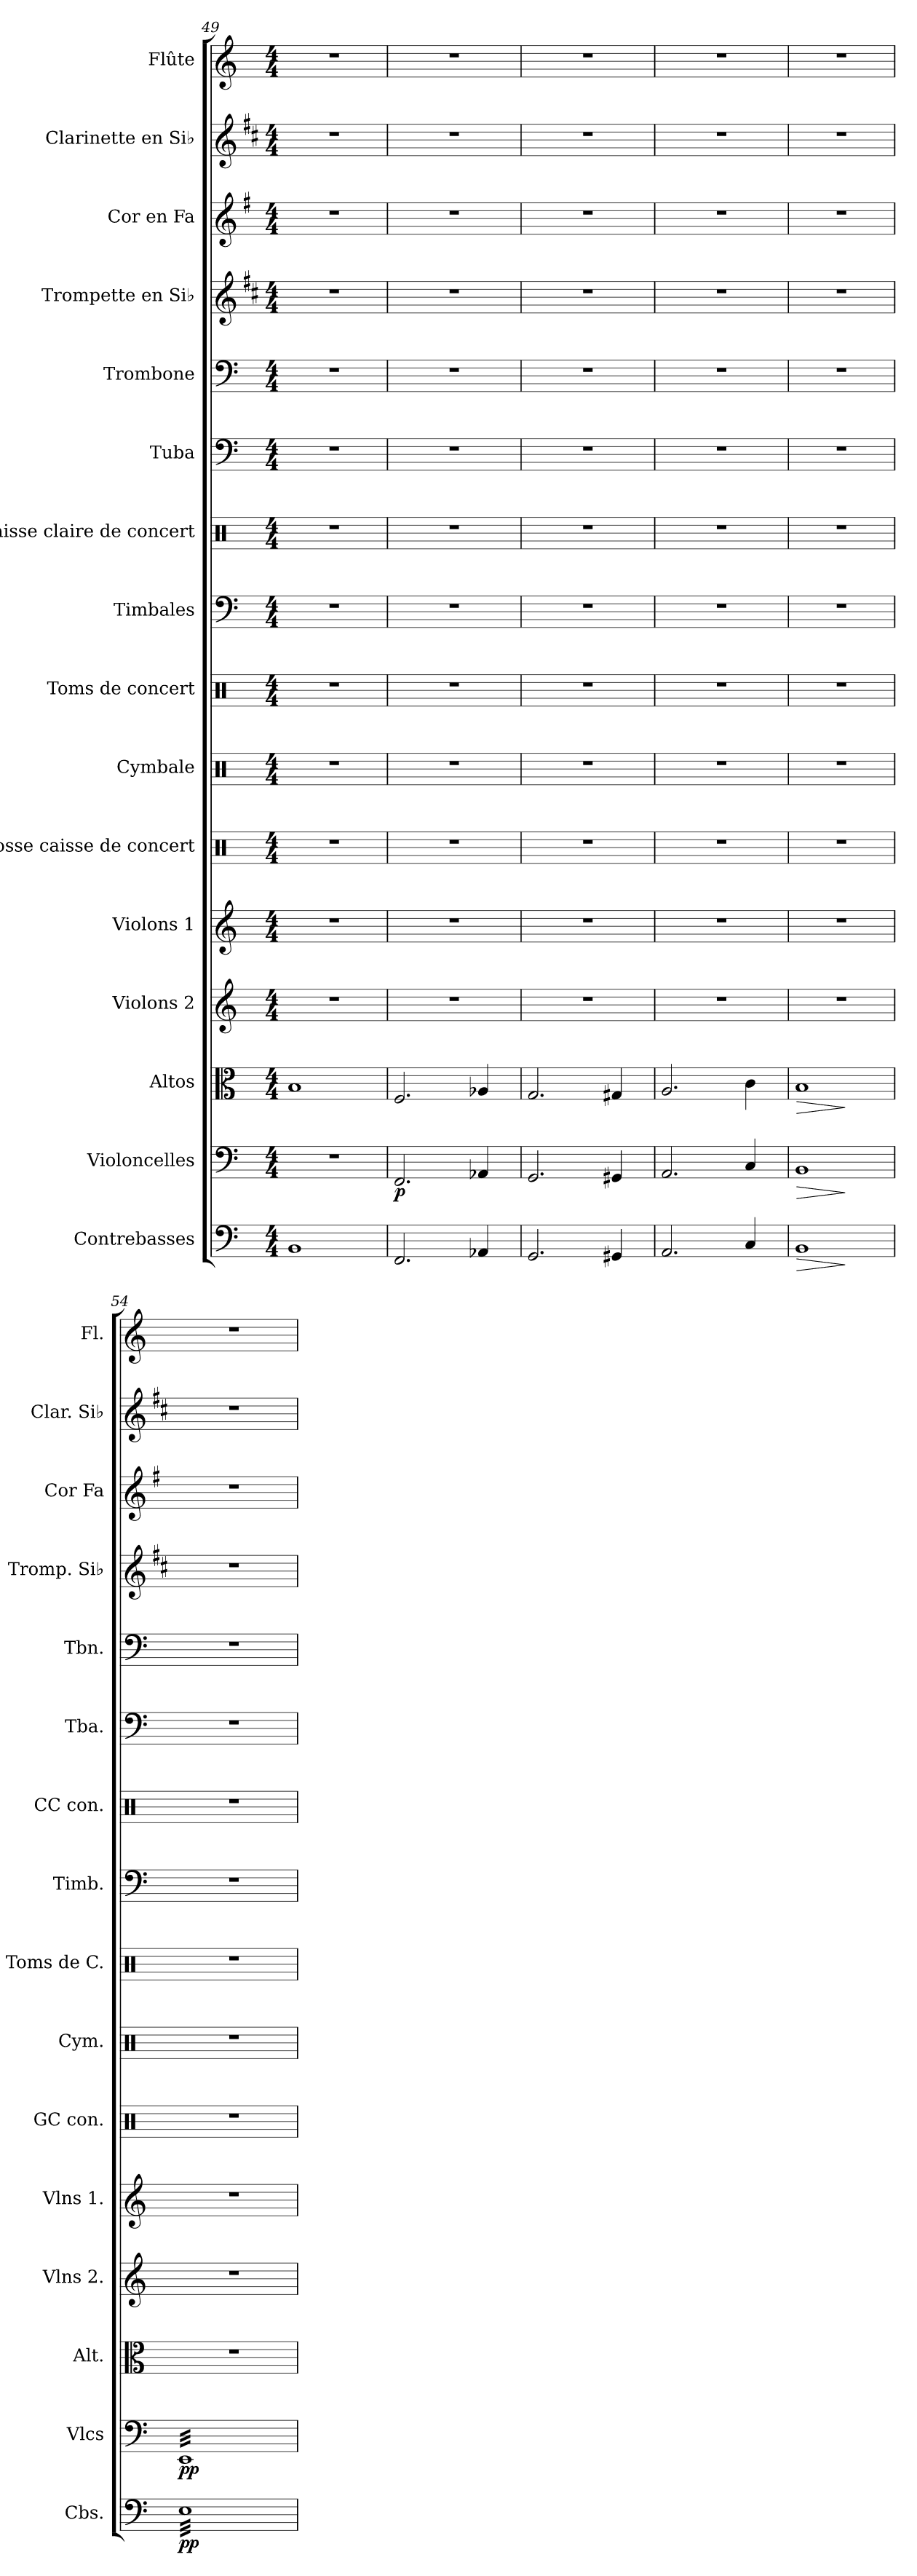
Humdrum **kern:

**kern	**dynam	**kern	**dynam	**kern	**dynam	**kern	**kern	**kern	**kern	**kern	**kern	**kern	**kern	**kern	**kern	**kern	**kern	**kern
*part16	*part16	*part15	*part15	*part14	*part14	*part13	*part12	*part11	*part10	*part9	*part8	*part7	*part6	*part5	*part4	*part3	*part2	*part1
*staff16	*staff16	*staff15	*staff15	*staff14	*staff14	*staff13	*staff12	*staff11	*staff10	*staff9	*staff8	*staff7	*staff6	*staff5	*staff4	*staff3	*staff2	*staff1
*I"Contrebasses	*	*I"Violoncelles	*	*I"Altos	*	*I"Violons 2	*I"Violons 1	*I"Grosse caisse de concert	*I"Cymbale	*I"Toms de concert	*I"Timbales	*I"Caisse claire de concert	*I"Tuba	*I"Trombone	*I"Trompette en Si♭	*I"Cor en Fa	*I"Clarinette en Si♭	*I"Flûte
*I'Cbs.	*	*I'Vlcs	*	*I'Alt.	*	*I'Vlns 2.	*I'Vlns 1.	*I'GC con.	*I'Cym.	*I'Toms de C.	*I'Timb.	*I'CC con.	*I'Tba.	*I'Tbn.	*I'Tromp. Si♭	*I'Cor Fa	*I'Clar. Si♭	*I'Fl.
*clefF4	*	*clefF4	*	*clefC3	*	*clefG2	*clefG2	*clefX	*clefX	*clefX	*clefF4	*clefX	*clefF4	*clefF4	*clefG2	*clefG2	*clefG2	*clefG2
*ITrd7c12	*	*	*	*	*	*	*	*	*	*	*	*	*	*	*ITrd1c2	*ITrd4c7	*ITrd1c2	*
*k[]	*	*k[]	*	*k[]	*	*k[]	*k[]	*k[]	*k[]	*k[]	*k[]	*k[]	*k[]	*k[]	*k[]	*k[]	*k[]	*k[]
*M4/4	*	*M4/4	*	*M4/4	*	*M4/4	*M4/4	*M4/4	*M4/4	*M4/4	*M4/4	*M4/4	*M4/4	*M4/4	*M4/4	*M4/4	*M4/4	*M4/4
=49	=49	=49	=49	=49	=49	=49	=49	=49	=49	=49	=49	=49	=49	=49	=49	=49	=49	=49
1BBB	.	1r	.	1B	.	1r	1r	1r	1r	1r	1r	1r	1r	1r	1r	1r	1r	1r
=50	=50	=50	=50	=50	=50	=50	=50	=50	=50	=50	=50	=50	=50	=50	=50	=50	=50	=50
!	!	!	!LO:DY:b	!	!	!	!	!	!	!	!	!	!	!	!	!	!	!
2.FFF/	.	2.FF/	p	2.F/	.	1r	1r	1r	1r	1r	1r	1r	1r	1r	1r	1r	1r	1r
4AAA-X/	.	4AA-X/	.	4A-X/	.	.	.	.	.	.	.	.	.	.	.	.	.	.
=51	=51	=51	=51	=51	=51	=51	=51	=51	=51	=51	=51	=51	=51	=51	=51	=51	=51	=51
2.GGG/	.	2.GG/	.	2.G/	.	1r	1r	1r	1r	1r	1r	1r	1r	1r	1r	1r	1r	1r
4GGG#X/	.	4GG#X/	.	4G#X/	.	.	.	.	.	.	.	.	.	.	.	.	.	.
=52	=52	=52	=52	=52	=52	=52	=52	=52	=52	=52	=52	=52	=52	=52	=52	=52	=52	=52
2.AAA/	.	2.AA/	.	2.A/	.	1r	1r	1r	1r	1r	1r	1r	1r	1r	1r	1r	1r	1r
4CC/	.	4C/	.	4c\	.	.	.	.	.	.	.	.	.	.	.	.	.	.
=53	=53	=53	=53	=53	=53	=53	=53	=53	=53	=53	=53	=53	=53	=53	=53	=53	=53	=53
!	!LO:HP:b	!	!LO:HP:b	!	!LO:HP:b	!	!	!	!	!	!	!	!	!	!	!	!	!
1BBB	>	1BB	>	1B	>	1r	1r	1r	1r	1r	1r	1r	1r	1r	1r	1r	1r	1r
.	]	.	]	.	]	.	.	.	.	.	.	.	.	.	.	.	.	.
!!LO:PB:g=z
=54	=54	=54	=54	=54	=54	=54	=54	=54	=54	=54	=54	=54	=54	=54	=54	=54	=54	=54
!	!LO:DY:b	!	!LO:DY:b	!	!	!	!	!	!	!	!	!	!	!	!	!	!	!
*tremolo	*	*	*	*	*	*	*	*	*	*	*	*	*	*	*	*	*	*
*	*	*tremolo	*	*	*	*	*	*	*	*	*	*	*	*	*	*	*	*
32EELLL	pp	32EELLL	pp	1r	.	1r	1r	1r	1r	1r	1r	1r	1r	1r	1r	1r	1r	1r
32EE	.	32EE	.	.	.	.	.	.	.	.	.	.	.	.	.	.	.	.
32EE	.	32EE	.	.	.	.	.	.	.	.	.	.	.	.	.	.	.	.
32EE	.	32EE	.	.	.	.	.	.	.	.	.	.	.	.	.	.	.	.
32EE	.	32EE	.	.	.	.	.	.	.	.	.	.	.	.	.	.	.	.
32EE	.	32EE	.	.	.	.	.	.	.	.	.	.	.	.	.	.	.	.
32EE	.	32EE	.	.	.	.	.	.	.	.	.	.	.	.	.	.	.	.
32EE	.	32EE	.	.	.	.	.	.	.	.	.	.	.	.	.	.	.	.
32EE	.	32EE	.	.	.	.	.	.	.	.	.	.	.	.	.	.	.	.
32EE	.	32EE	.	.	.	.	.	.	.	.	.	.	.	.	.	.	.	.
32EE	.	32EE	.	.	.	.	.	.	.	.	.	.	.	.	.	.	.	.
32EE	.	32EE	.	.	.	.	.	.	.	.	.	.	.	.	.	.	.	.
32EE	.	32EE	.	.	.	.	.	.	.	.	.	.	.	.	.	.	.	.
32EE	.	32EE	.	.	.	.	.	.	.	.	.	.	.	.	.	.	.	.
32EE	.	32EE	.	.	.	.	.	.	.	.	.	.	.	.	.	.	.	.
32EE	.	32EE	.	.	.	.	.	.	.	.	.	.	.	.	.	.	.	.
32EE	.	32EE	.	.	.	.	.	.	.	.	.	.	.	.	.	.	.	.
32EE	.	32EE	.	.	.	.	.	.	.	.	.	.	.	.	.	.	.	.
32EE	.	32EE	.	.	.	.	.	.	.	.	.	.	.	.	.	.	.	.
32EE	.	32EE	.	.	.	.	.	.	.	.	.	.	.	.	.	.	.	.
32EE	.	32EE	.	.	.	.	.	.	.	.	.	.	.	.	.	.	.	.
32EE	.	32EE	.	.	.	.	.	.	.	.	.	.	.	.	.	.	.	.
32EE	.	32EE	.	.	.	.	.	.	.	.	.	.	.	.	.	.	.	.
32EE	.	32EE	.	.	.	.	.	.	.	.	.	.	.	.	.	.	.	.
32EE	.	32EE	.	.	.	.	.	.	.	.	.	.	.	.	.	.	.	.
32EE	.	32EE	.	.	.	.	.	.	.	.	.	.	.	.	.	.	.	.
32EE	.	32EE	.	.	.	.	.	.	.	.	.	.	.	.	.	.	.	.
32EE	.	32EE	.	.	.	.	.	.	.	.	.	.	.	.	.	.	.	.
32EE	.	32EE	.	.	.	.	.	.	.	.	.	.	.	.	.	.	.	.
32EE	.	32EE	.	.	.	.	.	.	.	.	.	.	.	.	.	.	.	.
32EE	.	32EE	.	.	.	.	.	.	.	.	.	.	.	.	.	.	.	.
32EEJJJ	.	32EEJJJ	.	.	.	.	.	.	.	.	.	.	.	.	.	.	.	.
*	*	*Xtremolo	*	*	*	*	*	*	*	*	*	*	*	*	*	*	*	*
*Xtremolo	*	*	*	*	*	*	*	*	*	*	*	*	*	*	*	*	*	*
=	=	=	=	=	=	=	=	=	=	=	=	=	=	=	=	=	=	=
*-	*-	*-	*-	*-	*-	*-	*-	*-	*-	*-	*-	*-	*-	*-	*-	*-	*-	*-
